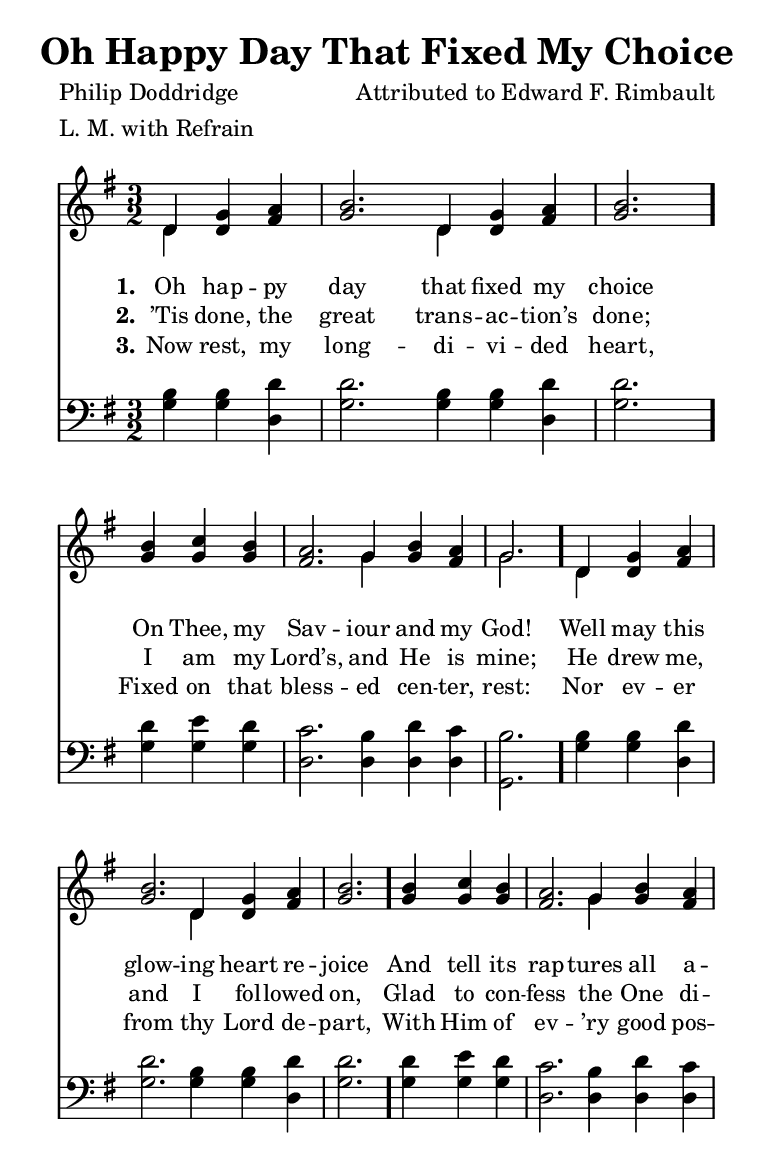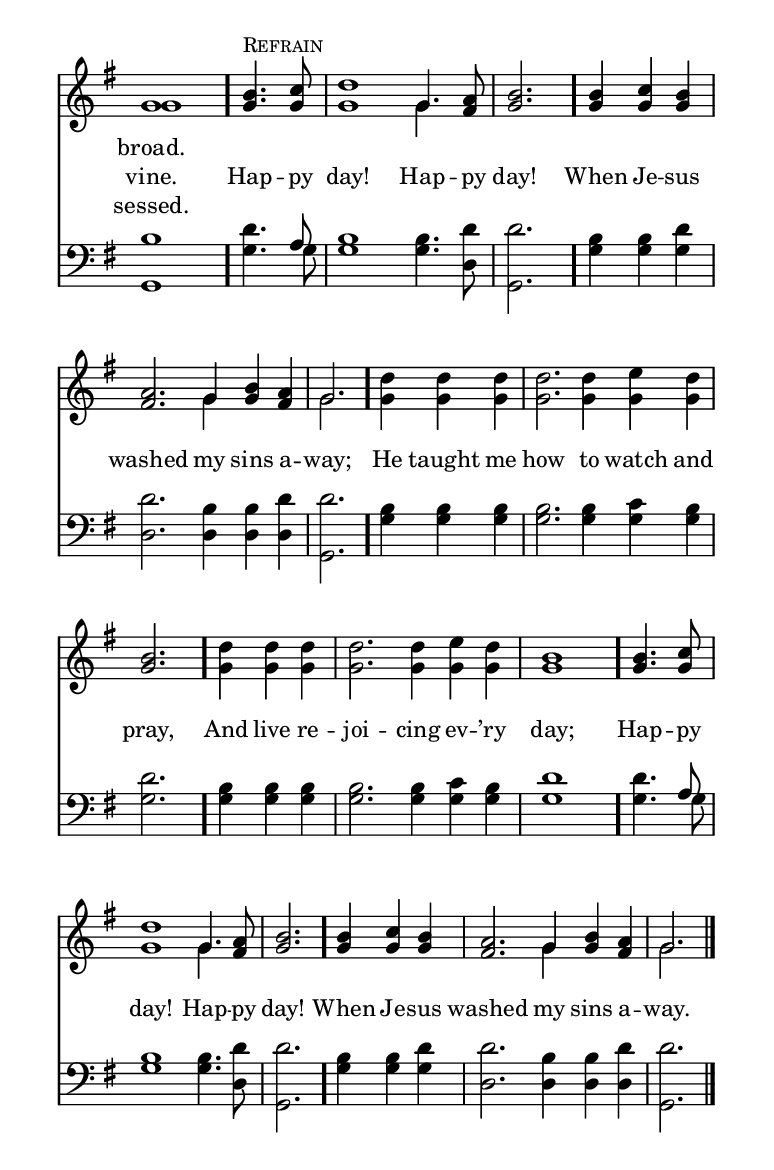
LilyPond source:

\include "common/global.ily"
\paper {
  \include "common/paper.ily"
}

\header{
  %gospel
  hymnnumber = "248"
  title = "Oh Happy Day That Fixed My Choice"
  tunename = "Happy Day" % see https://hymnary.org/tune/o_happy_day_that_fixed_my_choic_rimbault
  meter = "L. M. with Refrain"
  poet = "Philip Doddridge" % see https://hymnary.org/text/o_happy_day_that_fixed_my_choice
  composer = "Attributed to Edward F. Rimbault" % see https://hymnary.org/tune/o_happy_day_that_fixed_my_choic_rimbault
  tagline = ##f
}

global = {
  \include "common/overrides.ily"
  \override Staff.TimeSignature.style = #'numbered
  \time 3/2
  \override Score.MetronomeMark.transparent = ##t % hide all fermata changes too
  \tempo 2=80
  \key g \major
  \partial 2.
  \autoBeamOff
}

patternA = { c4 c c | c2. }
patternB = { c4 c c | c2. c4 c c | c1 }
patternC = { c4. c8 | c1 c4. c8 | c2. }

notesSoprano = {
\global
\relative c' {

  \changePitch \patternA { d g a | b d, g a | b }
  \changePitch \patternA { b c b | a g b a | g } \eogbreak
  \changePitch \patternA { d g a | b d, g a | b }
  \changePitch \patternB { b c b | a g b a | g } \eogbreak

  << s^\markup { \small \caps "Refrain" }
  \changePitch \patternC { b c | d g, a | b } >>
  \changePitch \patternA { b c b | a g b a | g } \eogbreak
  \changePitch \patternA { d' d d | d d e d | b }
  \changePitch \patternB { d d d | d d e d | b } \eogbreak
  \changePitch \patternC { b c | d g, a | b }
  \changePitch \patternA { b c b | a g b a | g } \eogbreak

  \bar "|."

}
}

notesAlto = {
\global
\relative e' {

  \changePitch \patternA { d d fis | g d d fis | g }
  \changePitch \patternA { g g g | fis g g fis | g }
  \changePitch \patternA { d d fis | g d d fis | g }
  \changePitch \patternB { g g g | fis g g fis | g }

  \changePitch \patternC { g g | g g fis | g }
  \changePitch \patternA { g g g | fis g g fis | g }
  \changePitch \patternA { g g g | g g g g | g }
  \changePitch \patternB { g g g | g g g g | g }
  \changePitch \patternC { g g | g g fis | g }
  \changePitch \patternA { g g g | fis g g fis | g }

}
}

notesTenor = {
\global
\relative a {

  \changePitch \patternA { b b d | d b b d | d }
  \changePitch \patternA { d e d | c b d c | b }
  \changePitch \patternA { b b d | d b b d | d }
  \changePitch \patternB { d e d | c b d c | b }

  \changePitch \patternC { d a | b b d | d }
  \changePitch \patternA { b b d | d b b d | d }
  \changePitch \patternA { b b b | b b c b | d }
  \changePitch \patternB { b b b | b b c b | d }
  \changePitch \patternC { d a | b b d | d }
  \changePitch \patternA { b b d | d b b d | d }

}
}

notesBass = {
\global
\relative f {

  \changePitch \patternA { g g d | g g g d | g }
  \changePitch \patternA { g g g | d d d d | g, }
  \changePitch \patternA { g' g d | g g g d | g }
  \changePitch \patternB { g g g | d d d d | g, }

  \changePitch \patternC { g' g | g g d | g, }
  \changePitch \patternA { g' g g | d d d d | g, }
  \changePitch \patternA { g' g g | g g g g | g }
  \changePitch \patternB { g g g | g g g g | g }
  \changePitch \patternC { g g | g g d | g, }
  \changePitch \patternA { g' g g | d d d d | g, }

}
}

Refrain = \lyricmode {

Hap -- py day! Hap -- py day! \bar "."
When Je -- sus washed my sins a -- way; \bar "."
He taught me how to watch and pray, \bar "."
And live re -- joi -- cing ev -- ’ry day; \bar "."
Hap -- py day! Hap -- py day! \bar "."
When Je -- sus washed my sins a -- way. \bar "."

}

wordsA = \lyricmode {
\set stanza = "1."

Oh hap -- py day that fixed my choice \bar "."
On Thee, my Sav -- iour and my God! \bar "."
Well may this glow -- ing heart re -- joice \bar "."
And tell its rap -- tures all a -- broad. \bar "."

}

wordsB = \lyricmode {
\set stanza = "2."

’Tis done, the great trans -- ac -- tion’s done;
I am my Lord’s, and He is mine;
He drew me, and I fol -- lowed on,
Glad to con -- fess the One di -- vine.

\Refrain

}

wordsC = \lyricmode {
\set stanza = "3."

Now rest, my long -- di -- vi -- ded heart,
Fixed on that bless -- ed cen -- ter, rest:
Nor ev -- er from thy Lord de -- part,
With Him of ev -- ’ry good pos -- sessed.

}

\score {
  \context ChoirStaff <<
    \context Staff = upper <<
      \set Staff.autoBeaming = ##f
      \set ChoirStaff.systemStartDelimiter = #'SystemStartBar
      \set ChoirStaff.printPartCombineTexts = ##f
      \partcombine #'(2 . 11) \notesSoprano \notesAlto
      \context NullVoice = sopranos { \voiceOne << \notesSoprano >> }
      \context Lyrics = one   \lyricsto sopranos \wordsA
      \context Lyrics = two   \lyricsto sopranos \wordsB
      \context Lyrics = three \lyricsto sopranos \wordsC
    >>
    \context Staff = men <<
      \set Staff.autoBeaming = ##f
      \clef bass
      \set ChoirStaff.printPartCombineTexts = ##f
      \partcombine #'(2 . 11) \notesTenor \notesBass
    >>
  >>
  \layout {
    \include "common/layout.ily"
  }
  #(cond ((ly:get-option 'eog-midi-permitted) #{ \midi{
    \include "common/midi.ily"
  } #}))
}

\version "2.19.49"  % necessary for upgrading to future LilyPond versions.

% vi:set et ts=2 sw=2 ai nocindent syntax=lilypond:
